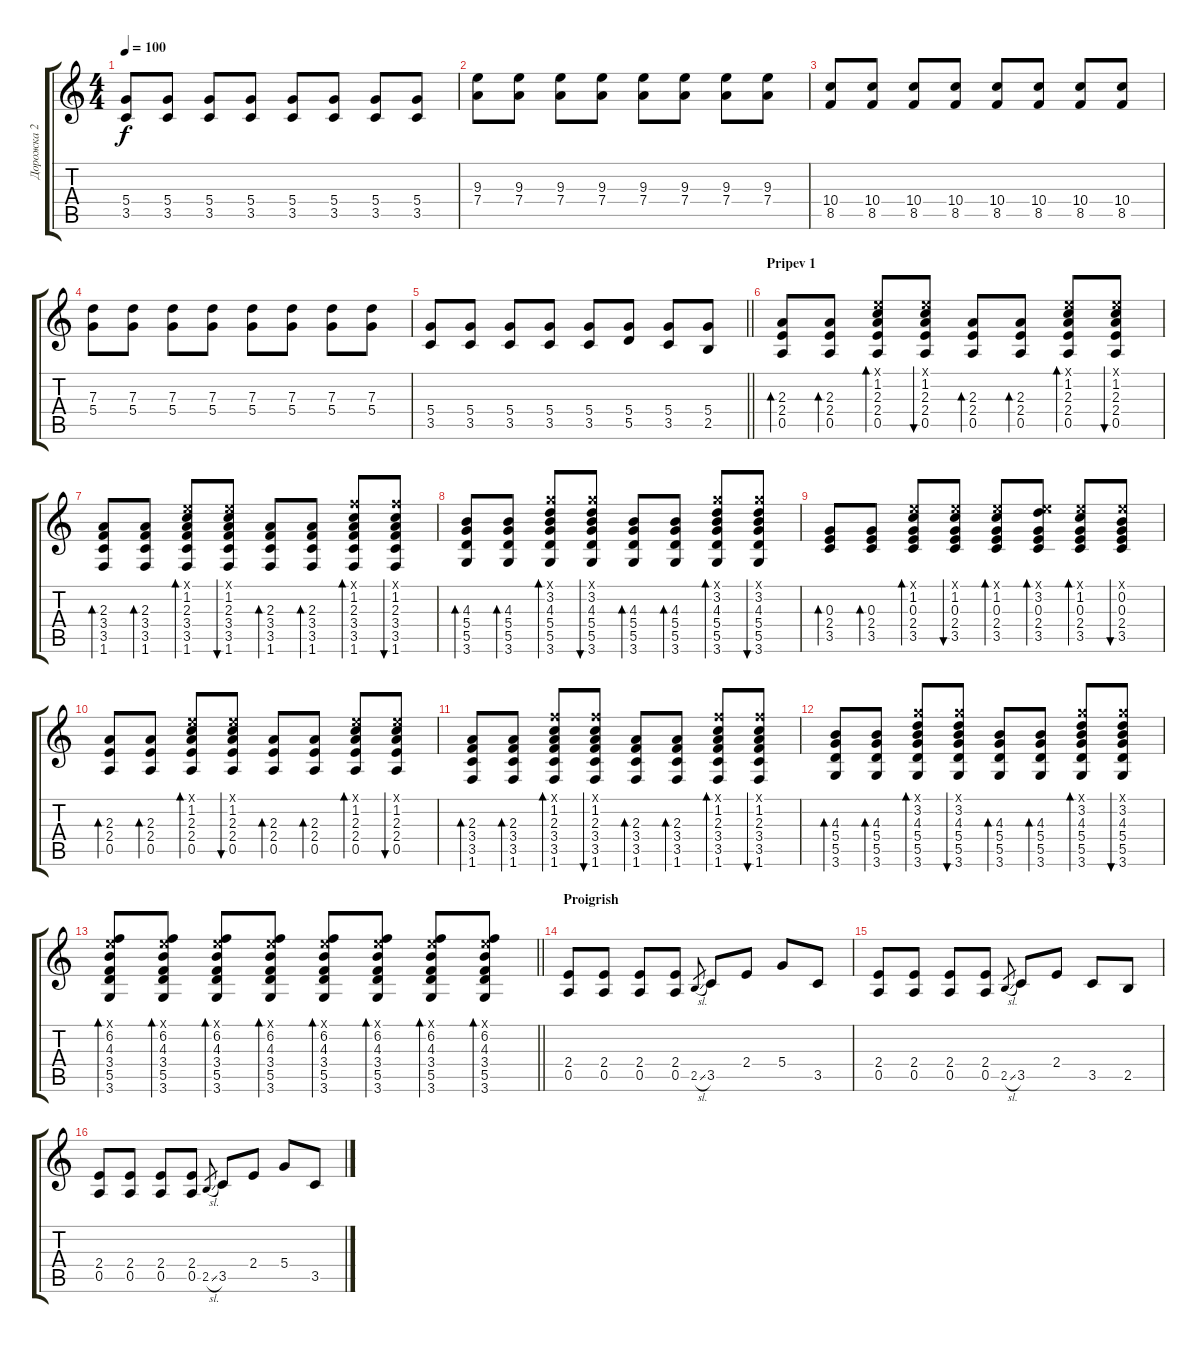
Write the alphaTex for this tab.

\track ("Дорожка 2" "Дорожка 2") {instrument acousticguitarsteel}
\staff {score tabs}
\tuning (E4 B3 G3 D3 A2 E2) {hide}
\ts (4 4)
\tempo 100
\clef g2
\ks c
(5.4 3.5).8{dy f} (5.4 3.5).8 (5.4 3.5).8 (5.4 3.5).8 (5.4 3.5).8 (5.4 3.5).8 (5.4 3.5).8 (5.4 3.5).8 |
(9.3 7.4).8 (9.3 7.4).8 (9.3 7.4).8 (9.3 7.4).8 (9.3 7.4).8 (9.3 7.4).8 (9.3 7.4).8 (9.3 7.4).8 |
(10.4 8.5).8 (10.4 8.5).8 (10.4 8.5).8 (10.4 8.5).8 (10.4 8.5).8 (10.4 8.5).8 (10.4 8.5).8 (10.4 8.5).8 |
(7.3 5.4).8 (7.3 5.4).8 (7.3 5.4).8 (7.3 5.4).8 (7.3 5.4).8 (7.3 5.4).8 (7.3 5.4).8 (7.3 5.4).8 |
\barLineRight lightlight
(5.4 3.5).8 (5.4 3.5).8 (5.4 3.5).8 (5.4 3.5).8 (5.4 3.5).8 (5.4 5.5).8 (5.4 3.5).8 (5.4 2.5).8 |
\section ("" "Pripev 1")
(2.3 2.4 0.5).8{bd 60} (2.3 2.4 0.5).8{bd 60} (0.1{x} 1.2 2.3 2.4 0.5).8{bd 60} (0.1{x} 1.2 2.3 2.4 0.5).8{bu 60} (2.3 2.4 0.5).8{bd 60} (2.3 2.4 0.5).8{bd 60} (0.1{x} 1.2 2.3 2.4 0.5).8{bd 60} (0.1{x} 1.2 2.3 2.4 0.5).8{bu 60} |
(2.3 3.4 3.5 1.6).8{bd 60} (2.3 3.4 3.5 1.6).8{bd 60} (0.1{x} 1.2 2.3 3.4 3.5 1.6).8{bd 60} (0.1{x} 1.2 2.3 3.4 3.5 1.6).8{bu 60} (2.3 3.4 3.5 1.6).8{bd 60} (2.3 3.4 3.5 1.6).8{bd 60} (1.1{x} 1.2 2.3 3.4 3.5 1.6).8{bd 60} (1.1{x} 1.2 2.3 3.4 3.5 1.6).8{bu 60} |
(4.3 5.4 5.5 3.6).8{bd 60} (4.3 5.4 5.5 3.6).8{bd 60} (3.1{x} 3.2 4.3 5.4 5.5 3.6).8{bd 60} (3.1{x} 3.2 4.3 5.4 5.5 3.6).8{bu 60} (4.3 5.4 5.5 3.6).8{bd 60} (4.3 5.4 5.5 3.6).8{bd 60} (3.1{x} 3.2 4.3 5.4 5.5 3.6).8{bd 60} (3.1{x} 3.2 4.3 5.4 5.5 3.6).8{bu 60} |
(0.3 2.4 3.5).8{bd 60} (0.3 2.4 3.5).8{bd 60} (0.1{x} 1.2 0.3 2.4 3.5).8{bd 60} (0.1{x} 1.2 0.3 2.4 3.5).8{bu 60} (0.1{x} 1.2 0.3 2.4 3.5).8{bd 60} (0.1{x} 3.2 0.3 2.4 3.5).8{bd 60} (0.1{x} 1.2 0.3 2.4 3.5).8{bd 60} (0.1{x} 0.2 0.3 2.4 3.5).8{bu 60} |
(2.3 2.4 0.5).8{bd 60} (2.3 2.4 0.5).8{bd 60} (0.1{x} 1.2 2.3 2.4 0.5).8{bd 60} (0.1{x} 1.2 2.3 2.4 0.5).8{bu 60} (2.3 2.4 0.5).8{bd 60} (2.3 2.4 0.5).8{bd 60} (0.1{x} 1.2 2.3 2.4 0.5).8{bd 60} (0.1{x} 1.2 2.3 2.4 0.5).8{bu 60} |
(2.3 3.4 3.5 1.6).8{bd 60} (2.3 3.4 3.5 1.6).8{bd 60} (1.1{x} 1.2 2.3 3.4 3.5 1.6).8{bd 60} (1.1{x} 1.2 2.3 3.4 3.5 1.6).8{bu 60} (2.3 3.4 3.5 1.6).8{bd 60} (2.3 3.4 3.5 1.6).8{bd 60} (1.1{x} 1.2 2.3 3.4 3.5 1.6).8{bd 60} (1.1{x} 1.2 2.3 3.4 3.5 1.6).8{bu 60} |
(4.3 5.4 5.5 3.6).8{bd 60} (4.3 5.4 5.5 3.6).8{bd 60} (3.1{x} 3.2 4.3 5.4 5.5 3.6).8{bd 60} (3.1{x} 3.2 4.3 5.4 5.5 3.6).8{bu 60} (4.3 5.4 5.5 3.6).8{bd 60} (4.3 5.4 5.5 3.6).8{bd 60} (3.1{x} 3.2 4.3 5.4 5.5 3.6).8{bd 60} (3.1{x} 3.2 4.3 5.4 5.5 3.6).8{bu 60} |
\barLineRight lightlight
(0.1{x} 6.2 4.3 3.4 5.5 3.6).8{bd 60} (0.1{x} 6.2 4.3 3.4 5.5 3.6).8{bd 60} (0.1{x} 6.2 4.3 3.4 5.5 3.6).8{bd 60} (0.1{x} 6.2 4.3 3.4 5.5 3.6).8{bd 60} (0.1{x} 6.2 4.3 3.4 5.5 3.6).8{bd 60} (0.1{x} 6.2 4.3 3.4 5.5 3.6).8{bd 60} (0.1{x} 6.2 4.3 3.4 5.5 3.6).8{bd 60} (0.1{x} 6.2 4.3 3.4 5.5 3.6).8{bd 60} |
\section ("" "Proigrish")
(2.4 0.5).8 (2.4 0.5).8 (2.4 0.5).8 (2.4 0.5).8 2.5{sl}.8{gr} 3.5.8 2.4.8 5.4.8 3.5.8 |
(2.4 0.5).8 (2.4 0.5).8 (2.4 0.5).8 (2.4 0.5).8 2.5{sl}.8{gr} 3.5.8 2.4.8 3.5.8 2.5.8 |
(2.4 0.5).8 (2.4 0.5).8 (2.4 0.5).8 (2.4 0.5).8 2.5{sl}.8{gr} 3.5.8 2.4.8 5.4.8 3.5.8
